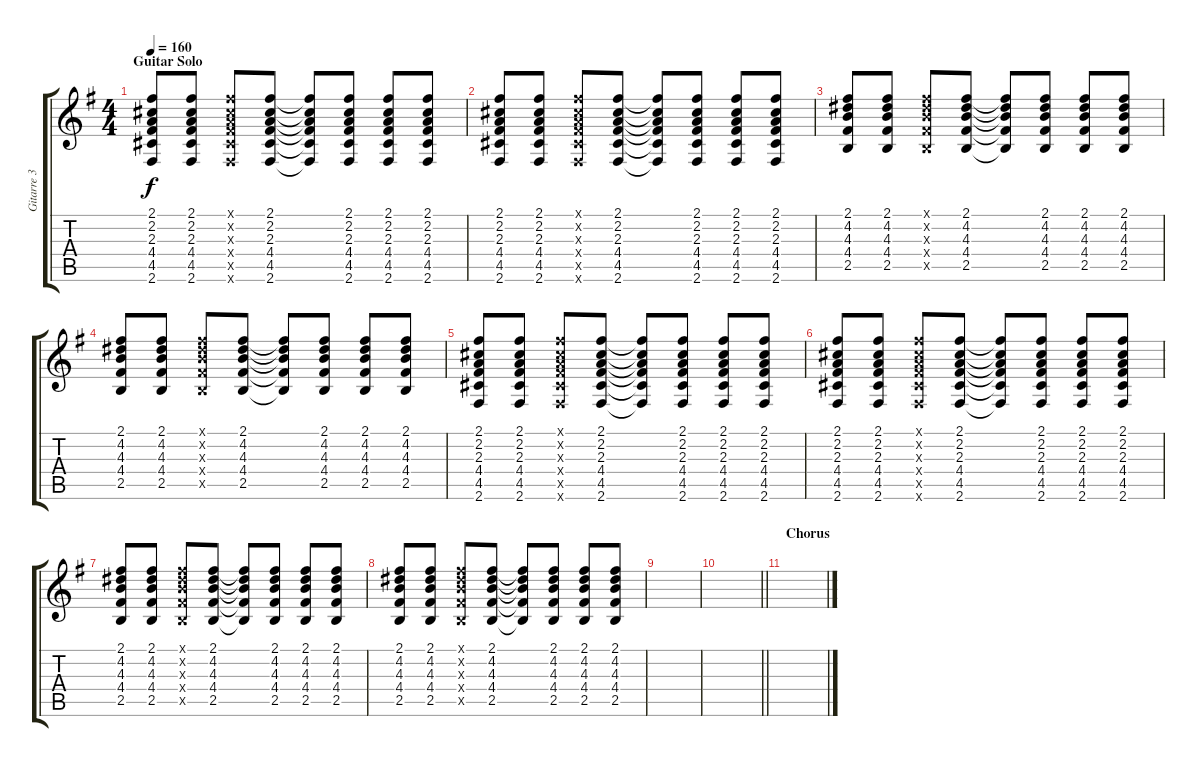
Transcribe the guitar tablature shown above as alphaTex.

\track ("Gitarre 3 (Akustik)" "Gitarre 3 ") {instrument acousticguitarsteel}
\staff {score tabs}
\tuning (E4 B3 G3 D3 A2 E2) {hide}
\ts (4 4)
\section ("" "Guitar Solo")
\tempo 160
\clef g2
\ks g
(2.1 2.2 2.3 4.4 4.5 2.6).8{dy f} (2.1 2.2 2.3 4.4 4.5 2.6).8 (2.1{x} 2.2{x} 2.3{x} 4.4{x} 4.5{x} 2.6{x}).8 (2.1 2.2 2.3 4.4 4.5 2.6).8 (2.1{t} 2.2{t} 2.3{t} 4.4{t} 4.5{t} 2.6{t}).8 (2.1 2.2 2.3 4.4 4.5 2.6).8 (2.1 2.2 2.3 4.4 4.5 2.6).8 (2.1 2.2 2.3 4.4 4.5 2.6).8 |
(2.1 2.2 2.3 4.4 4.5 2.6).8 (2.1 2.2 2.3 4.4 4.5 2.6).8 (2.1{x} 2.2{x} 2.3{x} 4.4{x} 4.5{x} 2.6{x}).8 (2.1 2.2 2.3 4.4 4.5 2.6).8 (2.1{t} 2.2{t} 2.3{t} 4.4{t} 4.5{t} 2.6{t}).8 (2.1 2.2 2.3 4.4 4.5 2.6).8 (2.1 2.2 2.3 4.4 4.5 2.6).8 (2.1 2.2 2.3 4.4 4.5 2.6).8 |
(2.1 4.2 4.3 4.4 2.5).8 (2.1 4.2 4.3 4.4 2.5).8 (2.1{x} 4.2{x} 4.3{x} 4.4{x} 2.5{x}).8 (2.1 4.2 4.3 4.4 2.5).8 (2.1{t} 4.2{t} 4.3{t} 4.4{t} 2.5{t}).8 (2.1 4.2 4.3 4.4 2.5).8 (2.1 4.2 4.3 4.4 2.5).8 (2.1 4.2 4.3 4.4 2.5).8 |
(2.1 4.2 4.3 4.4 2.5).8 (2.1 4.2 4.3 4.4 2.5).8 (2.1{x} 4.2{x} 4.3{x} 4.4{x} 2.5{x}).8 (2.1 4.2 4.3 4.4 2.5).8 (2.1{t} 4.2{t} 4.3{t} 4.4{t} 2.5{t}).8 (2.1 4.2 4.3 4.4 2.5).8 (2.1 4.2 4.3 4.4 2.5).8 (2.1 4.2 4.3 4.4 2.5).8 |
(2.1 2.2 2.3 4.4 4.5 2.6).8 (2.1 2.2 2.3 4.4 4.5 2.6).8 (2.1{x} 2.2{x} 2.3{x} 4.4{x} 4.5{x} 2.6{x}).8 (2.1 2.2 2.3 4.4 4.5 2.6).8 (2.1{t} 2.2{t} 2.3{t} 4.4{t} 4.5{t} 2.6{t}).8 (2.1 2.2 2.3 4.4 4.5 2.6).8 (2.1 2.2 2.3 4.4 4.5 2.6).8 (2.1 2.2 2.3 4.4 4.5 2.6).8 |
(2.1 2.2 2.3 4.4 4.5 2.6).8 (2.1 2.2 2.3 4.4 4.5 2.6).8 (2.1{x} 2.2{x} 2.3{x} 4.4{x} 4.5{x} 2.6{x}).8 (2.1 2.2 2.3 4.4 4.5 2.6).8 (2.1{t} 2.2{t} 2.3{t} 4.4{t} 4.5{t} 2.6{t}).8 (2.1 2.2 2.3 4.4 4.5 2.6).8 (2.1 2.2 2.3 4.4 4.5 2.6).8 (2.1 2.2 2.3 4.4 4.5 2.6).8 |
(2.1 4.2 4.3 4.4 2.5).8 (2.1 4.2 4.3 4.4 2.5).8 (2.1{x} 4.2{x} 4.3{x} 4.4{x} 2.5{x}).8 (2.1 4.2 4.3 4.4 2.5).8 (2.1{t} 4.2{t} 4.3{t} 4.4{t} 2.5{t}).8 (2.1 4.2 4.3 4.4 2.5).8 (2.1 4.2 4.3 4.4 2.5).8 (2.1 4.2 4.3 4.4 2.5).8 |
(2.1 4.2 4.3 4.4 2.5).8 (2.1 4.2 4.3 4.4 2.5).8 (2.1{x} 4.2{x} 4.3{x} 4.4{x} 2.5{x}).8 (2.1 4.2 4.3 4.4 2.5).8 (2.1{t} 4.2{t} 4.3{t} 4.4{t} 2.5{t}).8 (2.1 4.2 4.3 4.4 2.5).8 (2.1 4.2 4.3 4.4 2.5).8 (2.1 4.2 4.3 4.4 2.5).8 |
|
\barLineRight lightlight
|
\section ("" "Chorus")
